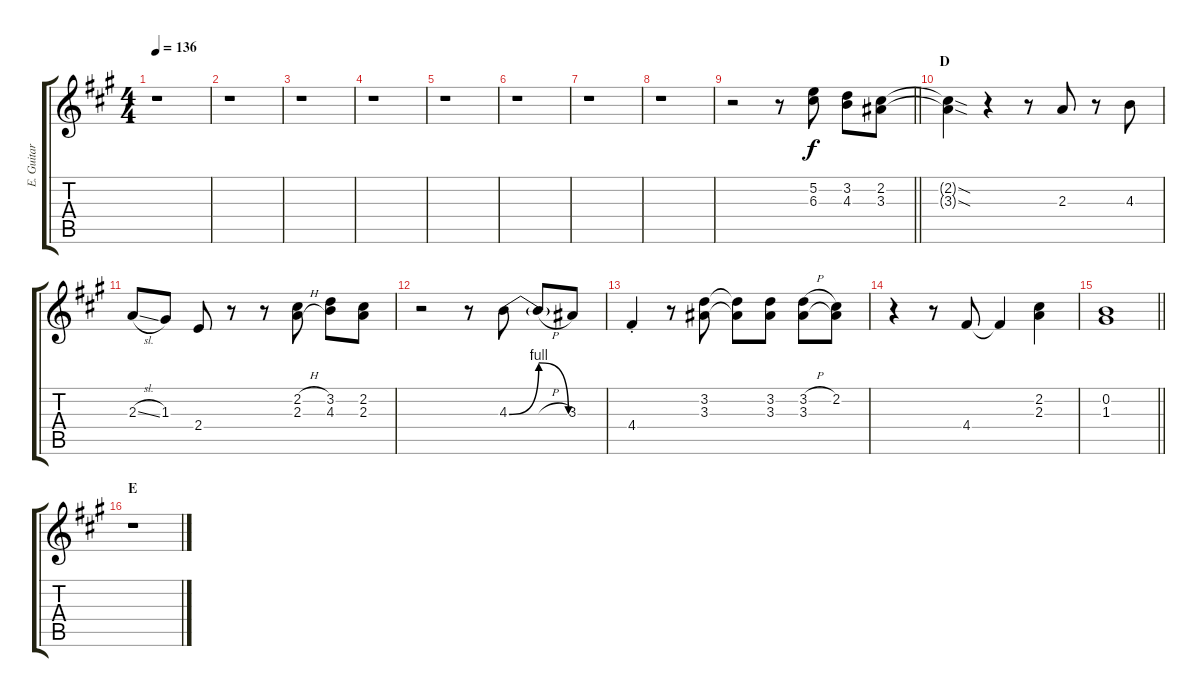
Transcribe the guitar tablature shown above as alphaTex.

\track ("E. Guitar I" "E. Guitar ") {instrument overdrivenguitar}
\staff {score tabs}
\tuning (E4 B3 G3 D3 A2 E2) {hide}
\ts (4 4)
\tempo 136
\clef g2
\ks a
r.1{dy f} |
r.1 |
r.1 |
r.1 |
r.1 |
r.1 |
r.1 |
r.1 |
\barLineRight lightlight
r.2 r.8 (5.2 6.3).8 (3.2 4.3).8 (2.2 3.3).8 |
\section ("" "D")
(2.2{sod t} 3.3{sod t}).4 r.4 r.8 2.3.8 r.8 4.3.8 |
2.3{sl}.8 1.3.8 2.4.8 r.8 r.8 (2.2{h} 2.3{h}).8 (3.2 4.3).8 (2.2 2.3).8 |
r.2 r.8 4.3{be (bendrelease 0 0 15 4 50 4 60 0)}.8 4.3{h t}.8 3.3.8 |
4.4{st}.4 r.8 (3.2 3.3).8 (3.2{t} 3.3{t}).8 (3.2 3.3).8 (3.2{h} 3.3).8 (2.2 3.3{t}).8 |
r.4 r.8 4.4.8 4.4{t}.4 (2.2 2.3).4 |
\barLineRight lightlight
(0.2 1.3).1 |
\section ("" "E")
r.1
